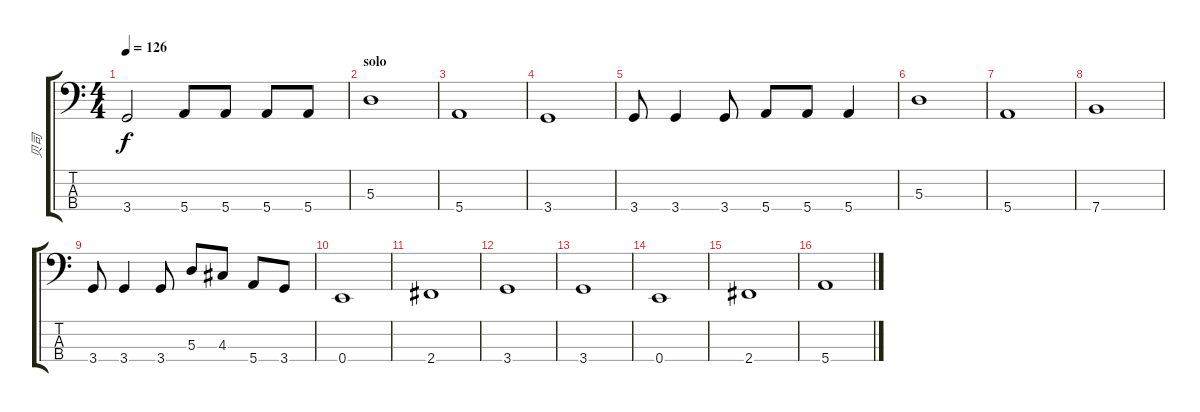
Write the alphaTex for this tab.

\track ("贝司" "贝司") {instrument electricbassfinger}
\staff {score tabs}
\tuning (G2 D2 A1 E1) {hide}
\ts (4 4)
\tempo 126
\clef f4
\ks c
3.4{t}.2{dy f} 5.4.8 5.4.8 5.4.8 5.4.8 |
\section ("" "solo")
5.3.1 |
5.4.1 |
3.4.1 |
3.4.8 3.4.4 3.4.8 5.4.8 5.4.8 5.4.4 |
5.3.1 |
5.4.1 |
7.4.1 |
3.4.8 3.4.4 3.4.8 5.3.8 4.3.8 5.4.8 3.4.8 |
0.4.1 |
2.4.1 |
3.4.1 |
3.4.1 |
0.4.1 |
2.4.1 |
5.4.1
